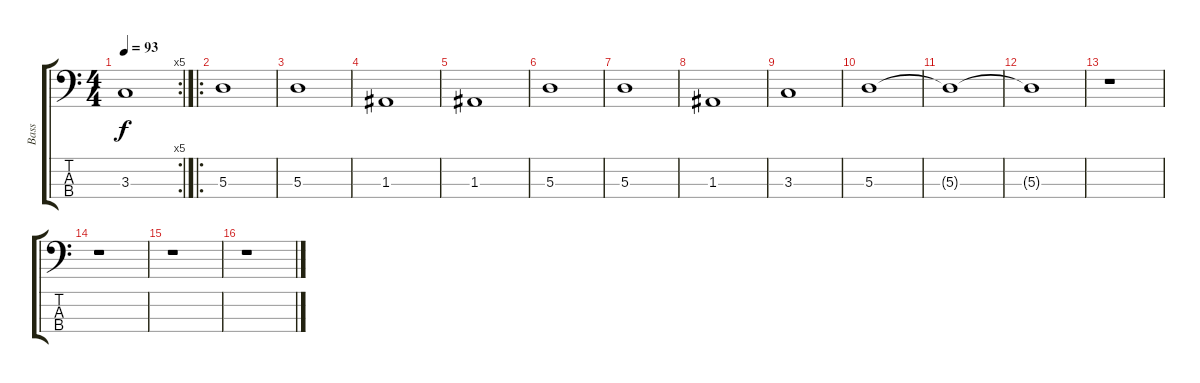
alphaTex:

\track ("Bass" "Bass") {instrument electricbassfinger}
\staff {score tabs}
\tuning (G2 D2 A1 E1) {hide}
\rc 5
\ts (4 4)
\tempo 93
\clef f4
\ks c
3.3.1{dy f} |
\ro
5.3.1 |
5.3.1 |
1.3.1 |
1.3.1 |
5.3.1 |
5.3.1 |
1.3.1 |
3.3.1 |
5.3.1 |
5.3{t}.1 |
5.3{t}.1 |
r.1 |
r.1 |
r.1 |
r.1
